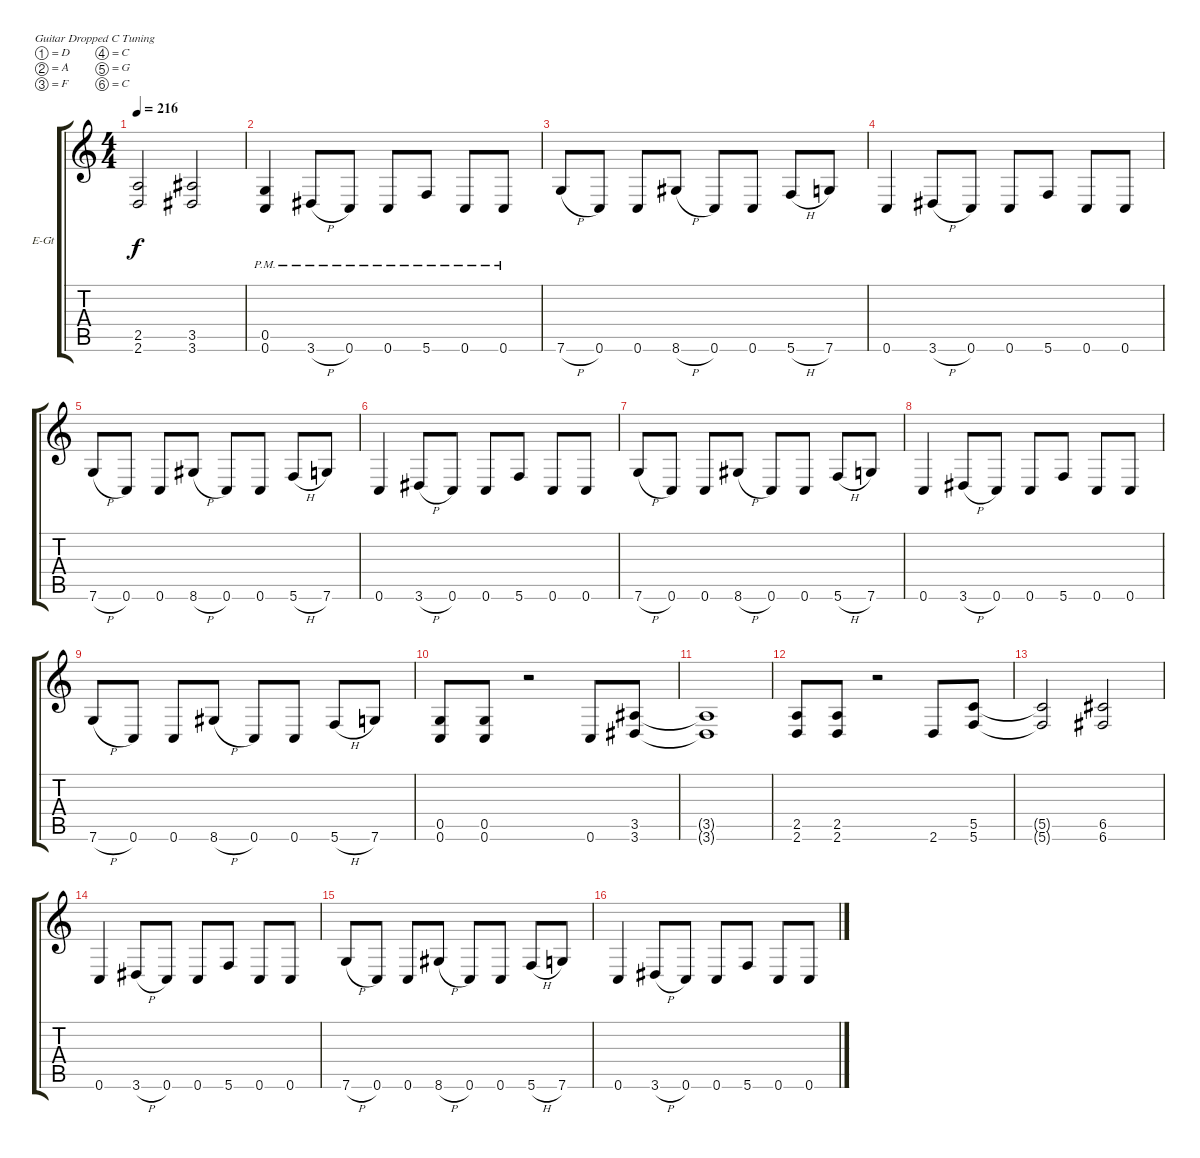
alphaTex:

\bracketExtendMode groupsimilarinstruments
\firstSystemTrackNameOrientation horizontal
\otherSystemsTrackNameOrientation horizontal
\track ("Utwór 1" "E-Gt") {instrument distortionguitar}
\staff {score tabs}
\tuning (D4 A3 F3 C3 G2 C2)
\ts (4 4)
\tempo 216
\clef g2
\ks c
(2.5 2.6).2{dy f} (3.5 3.6).2 |
(0.5{pm} 0.6{pm}).4 3.6{h pm}.8 0.6{pm}.8 0.6{pm}.8 5.6{pm}.8 0.6{pm}.8 0.6{pm}.8 |
7.6{h}.8 0.6.8 0.6.8 8.6{h}.8 0.6.8 0.6.8 5.6{h}.8 7.6.8 |
0.6.4 3.6{h}.8 0.6.8 0.6.8 5.6.8 0.6.8 0.6.8 |
7.6{h}.8 0.6.8 0.6.8 8.6{h}.8 0.6.8 0.6.8 5.6{h}.8 7.6.8 |
0.6.4 3.6{h}.8 0.6.8 0.6.8 5.6.8 0.6.8 0.6.8 |
7.6{h}.8 0.6.8 0.6.8 8.6{h}.8 0.6.8 0.6.8 5.6{h}.8 7.6.8 |
0.6.4 3.6{h}.8 0.6.8 0.6.8 5.6.8 0.6.8 0.6.8 |
7.6{h}.8 0.6.8 0.6.8 8.6{h}.8 0.6.8 0.6.8 5.6{h}.8 7.6.8 |
(0.5 0.6).8 (0.5 0.6).8 r.2 0.6.8 (3.5 3.6).8 |
(3.5{t} 3.6{t}).1 |
(2.5 2.6).8 (2.5 2.6).8 r.2 2.6.8 (5.5 5.6).8 |
(5.5{t} 5.6{t}).2 (6.5 6.6).2 |
0.6.4 3.6{h}.8 0.6.8 0.6.8 5.6.8 0.6.8 0.6.8 |
7.6{h}.8 0.6.8 0.6.8 8.6{h}.8 0.6.8 0.6.8 5.6{h}.8 7.6.8 |
0.6.4 3.6{h}.8 0.6.8 0.6.8 5.6.8 0.6.8 0.6.8
